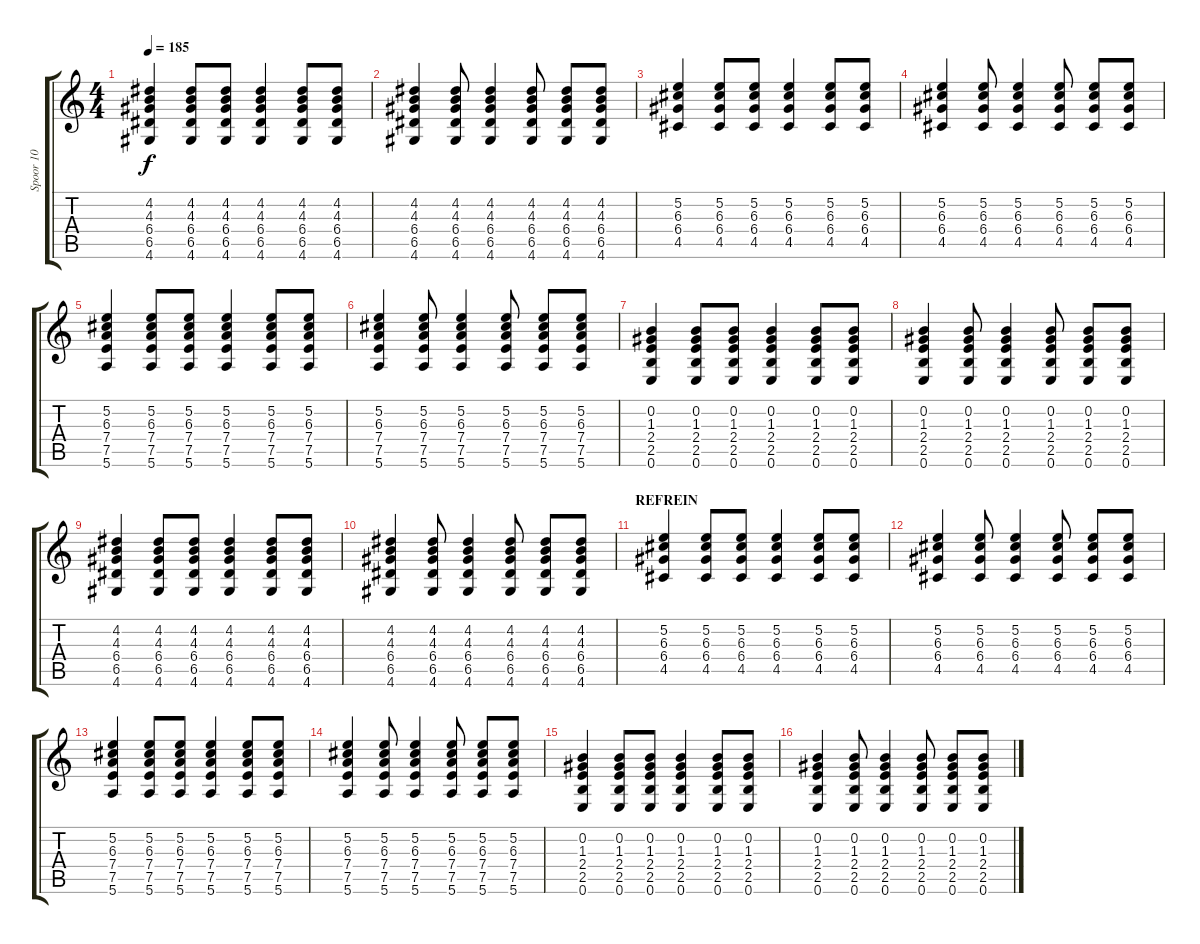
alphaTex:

\track ("Spoor 10" "Spoor 10") {instrument acousticguitarnylon}
\staff {score tabs}
\tuning (E4 B3 G3 D3 A2 E2) {hide}
\ts (4 4)
\tempo 185
\clef g2
\ks c
(4.2 4.3 6.4 6.5 4.6).4{dy f} (4.2 4.3 6.4 6.5 4.6).8 (4.2 4.3 6.4 6.5 4.6).8 (4.2 4.3 6.4 6.5 4.6).4 (4.2 4.3 6.4 6.5 4.6).8 (4.2 4.3 6.4 6.5 4.6).8 |
(4.2 4.3 6.4 6.5 4.6).4 (4.2 4.3 6.4 6.5 4.6).8 (4.2 4.3 6.4 6.5 4.6).4 (4.2 4.3 6.4 6.5 4.6).8 (4.2 4.3 6.4 6.5 4.6).8 (4.2 4.3 6.4 6.5 4.6).8 |
(5.2 6.3 6.4 4.5).4 (5.2 6.3 6.4 4.5).8 (5.2 6.3 6.4 4.5).8 (5.2 6.3 6.4 4.5).4 (5.2 6.3 6.4 4.5).8 (5.2 6.3 6.4 4.5).8 |
(5.2 6.3 6.4 4.5).4 (5.2 6.3 6.4 4.5).8 (5.2 6.3 6.4 4.5).4 (5.2 6.3 6.4 4.5).8 (5.2 6.3 6.4 4.5).8 (5.2 6.3 6.4 4.5).8 |
(5.2 6.3 7.4 7.5 5.6).4 (5.2 6.3 7.4 7.5 5.6).8 (5.2 6.3 7.4 7.5 5.6).8 (5.2 6.3 7.4 7.5 5.6).4 (5.2 6.3 7.4 7.5 5.6).8 (5.2 6.3 7.4 7.5 5.6).8 |
(5.2 6.3 7.4 7.5 5.6).4 (5.2 6.3 7.4 7.5 5.6).8 (5.2 6.3 7.4 7.5 5.6).4 (5.2 6.3 7.4 7.5 5.6).8 (5.2 6.3 7.4 7.5 5.6).8 (5.2 6.3 7.4 7.5 5.6).8 |
(0.2 1.3 2.4 2.5 0.6).4 (0.2 1.3 2.4 2.5 0.6).8 (0.2 1.3 2.4 2.5 0.6).8 (0.2 1.3 2.4 2.5 0.6).4 (0.2 1.3 2.4 2.5 0.6).8 (0.2 1.3 2.4 2.5 0.6).8 |
(0.2 1.3 2.4 2.5 0.6).4 (0.2 1.3 2.4 2.5 0.6).8 (0.2 1.3 2.4 2.5 0.6).4 (0.2 1.3 2.4 2.5 0.6).8 (0.2 1.3 2.4 2.5 0.6).8 (0.2 1.3 2.4 2.5 0.6).8 |
(4.2 4.3 6.4 6.5 4.6).4 (4.2 4.3 6.4 6.5 4.6).8 (4.2 4.3 6.4 6.5 4.6).8 (4.2 4.3 6.4 6.5 4.6).4 (4.2 4.3 6.4 6.5 4.6).8 (4.2 4.3 6.4 6.5 4.6).8 |
(4.2 4.3 6.4 6.5 4.6).4 (4.2 4.3 6.4 6.5 4.6).8 (4.2 4.3 6.4 6.5 4.6).4 (4.2 4.3 6.4 6.5 4.6).8 (4.2 4.3 6.4 6.5 4.6).8 (4.2 4.3 6.4 6.5 4.6).8 |
\section ("" "REFREIN")
(5.2 6.3 6.4 4.5).4 (5.2 6.3 6.4 4.5).8 (5.2 6.3 6.4 4.5).8 (5.2 6.3 6.4 4.5).4 (5.2 6.3 6.4 4.5).8 (5.2 6.3 6.4 4.5).8 |
(5.2 6.3 6.4 4.5).4 (5.2 6.3 6.4 4.5).8 (5.2 6.3 6.4 4.5).4 (5.2 6.3 6.4 4.5).8 (5.2 6.3 6.4 4.5).8 (5.2 6.3 6.4 4.5).8 |
(5.2 6.3 7.4 7.5 5.6).4 (5.2 6.3 7.4 7.5 5.6).8 (5.2 6.3 7.4 7.5 5.6).8 (5.2 6.3 7.4 7.5 5.6).4 (5.2 6.3 7.4 7.5 5.6).8 (5.2 6.3 7.4 7.5 5.6).8 |
(5.2 6.3 7.4 7.5 5.6).4 (5.2 6.3 7.4 7.5 5.6).8 (5.2 6.3 7.4 7.5 5.6).4 (5.2 6.3 7.4 7.5 5.6).8 (5.2 6.3 7.4 7.5 5.6).8 (5.2 6.3 7.4 7.5 5.6).8 |
(0.2 1.3 2.4 2.5 0.6).4 (0.2 1.3 2.4 2.5 0.6).8 (0.2 1.3 2.4 2.5 0.6).8 (0.2 1.3 2.4 2.5 0.6).4 (0.2 1.3 2.4 2.5 0.6).8 (0.2 1.3 2.4 2.5 0.6).8 |
(0.2 1.3 2.4 2.5 0.6).4 (0.2 1.3 2.4 2.5 0.6).8 (0.2 1.3 2.4 2.5 0.6).4 (0.2 1.3 2.4 2.5 0.6).8 (0.2 1.3 2.4 2.5 0.6).8 (0.2 1.3 2.4 2.5 0.6).8
